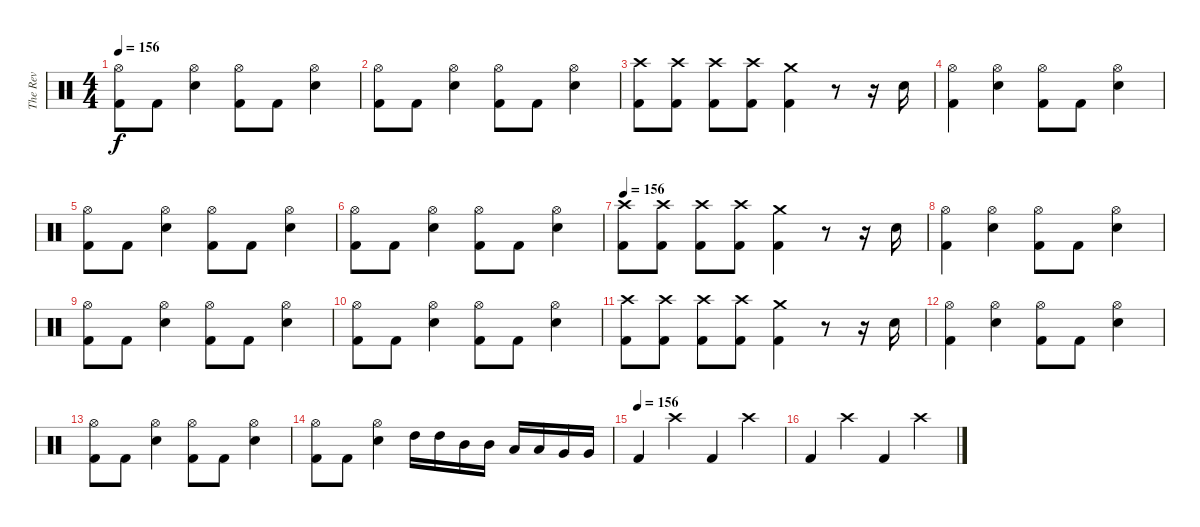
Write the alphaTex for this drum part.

\track ("The Rev" "The Rev") {instrument percussion}
\staff {score}
\articulation defaults
\ts (4 4)
\tempo 156
\clef neutral
\ks c
("Hi-Hat (open)" "Kick (hit) 2").8{dy f} "Kick (hit) 2".8 ("Hi-Hat (open)" "Snare (hit) 2").4 ("Hi-Hat (open)" "Kick (hit) 2").8 "Kick (hit) 2".8 ("Hi-Hat (open)" "Snare (hit) 2").4 |
("Hi-Hat (open)" "Kick (hit) 2").8 "Kick (hit) 2".8 ("Hi-Hat (open)" "Snare (hit) 2").4 ("Hi-Hat (open)" "Kick (hit) 2").8 "Kick (hit) 2".8 ("Hi-Hat (open)" "Snare (hit) 2").4 |
("Crash high (hit)" "Kick (hit) 2").8 ("Crash high (hit)" "Kick (hit) 2").8 ("Crash high (hit)" "Kick (hit) 2").8 ("Crash high (hit)" "Kick (hit) 2").8 ("Crash medium (hit)" "Kick (hit) 2").4 r.8 r.16 "Snare (hit) 2".16 |
("Hi-Hat (open)" "Kick (hit) 2").4 ("Hi-Hat (open)" "Snare (hit) 2").4 ("Hi-Hat (open)" "Kick (hit) 2").8 "Kick (hit) 2".8 ("Hi-Hat (open)" "Snare (hit) 2").4 |
("Hi-Hat (open)" "Kick (hit) 2").8 "Kick (hit) 2".8 ("Hi-Hat (open)" "Snare (hit) 2").4 ("Hi-Hat (open)" "Kick (hit) 2").8 "Kick (hit) 2".8 ("Hi-Hat (open)" "Snare (hit) 2").4 |
("Hi-Hat (open)" "Kick (hit) 2").8 "Kick (hit) 2".8 ("Hi-Hat (open)" "Snare (hit) 2").4 ("Hi-Hat (open)" "Kick (hit) 2").8 "Kick (hit) 2".8 ("Hi-Hat (open)" "Snare (hit) 2").4 |
\tempo 156
("Crash high (hit)" "Kick (hit) 2").8 ("Crash high (hit)" "Kick (hit) 2").8 ("Crash high (hit)" "Kick (hit) 2").8 ("Crash high (hit)" "Kick (hit) 2").8 ("Crash medium (hit)" "Kick (hit) 2").4 r.8 r.16 "Snare (hit) 2".16 |
("Hi-Hat (open)" "Kick (hit) 2").4 ("Hi-Hat (open)" "Snare (hit) 2").4 ("Hi-Hat (open)" "Kick (hit) 2").8 "Kick (hit) 2".8 ("Hi-Hat (open)" "Snare (hit) 2").4 |
("Hi-Hat (open)" "Kick (hit) 2").8 "Kick (hit) 2".8 ("Hi-Hat (open)" "Snare (hit) 2").4 ("Hi-Hat (open)" "Kick (hit) 2").8 "Kick (hit) 2".8 ("Hi-Hat (open)" "Snare (hit) 2").4 |
("Hi-Hat (open)" "Kick (hit) 2").8 "Kick (hit) 2".8 ("Hi-Hat (open)" "Snare (hit) 2").4 ("Hi-Hat (open)" "Kick (hit) 2").8 "Kick (hit) 2".8 ("Hi-Hat (open)" "Snare (hit) 2").4 |
("Crash high (hit)" "Kick (hit) 2").8 ("Crash high (hit)" "Kick (hit) 2").8 ("Crash high (hit)" "Kick (hit) 2").8 ("Crash high (hit)" "Kick (hit) 2").8 ("Crash medium (hit)" "Kick (hit) 2").4 r.8 r.16 "Snare (hit) 2".16 |
("Hi-Hat (open)" "Kick (hit) 2").4 ("Hi-Hat (open)" "Snare (hit) 2").4 ("Hi-Hat (open)" "Kick (hit) 2").8 "Kick (hit) 2".8 ("Hi-Hat (open)" "Snare (hit) 2").4 |
("Hi-Hat (open)" "Kick (hit) 2").8 "Kick (hit) 2".8 ("Hi-Hat (open)" "Snare (hit) 2").4 ("Hi-Hat (open)" "Kick (hit) 2").8 "Kick (hit) 2".8 ("Hi-Hat (open)" "Snare (hit) 2").4 |
("Hi-Hat (open)" "Kick (hit) 2").8 "Kick (hit) 2".8 ("Hi-Hat (open)" "Snare (hit) 2").4 "High Tom (hit)".16 "High Tom (hit)".16 "Mid Tom (hit)".16 "Mid Tom (hit)".16 "Low Tom (hit)".16 "Low Tom (hit)".16 "Very Low Tom (hit)".16 "Very Low Tom (hit)".16 |
\tempo (156)
"Kick (hit) 2".4 "Crash high (hit)".4 "Kick (hit) 2".4 "Crash high (hit)".4 |
"Kick (hit) 2".4 "Crash high (hit)".4 "Kick (hit) 2".4 "Crash high (hit)".4
